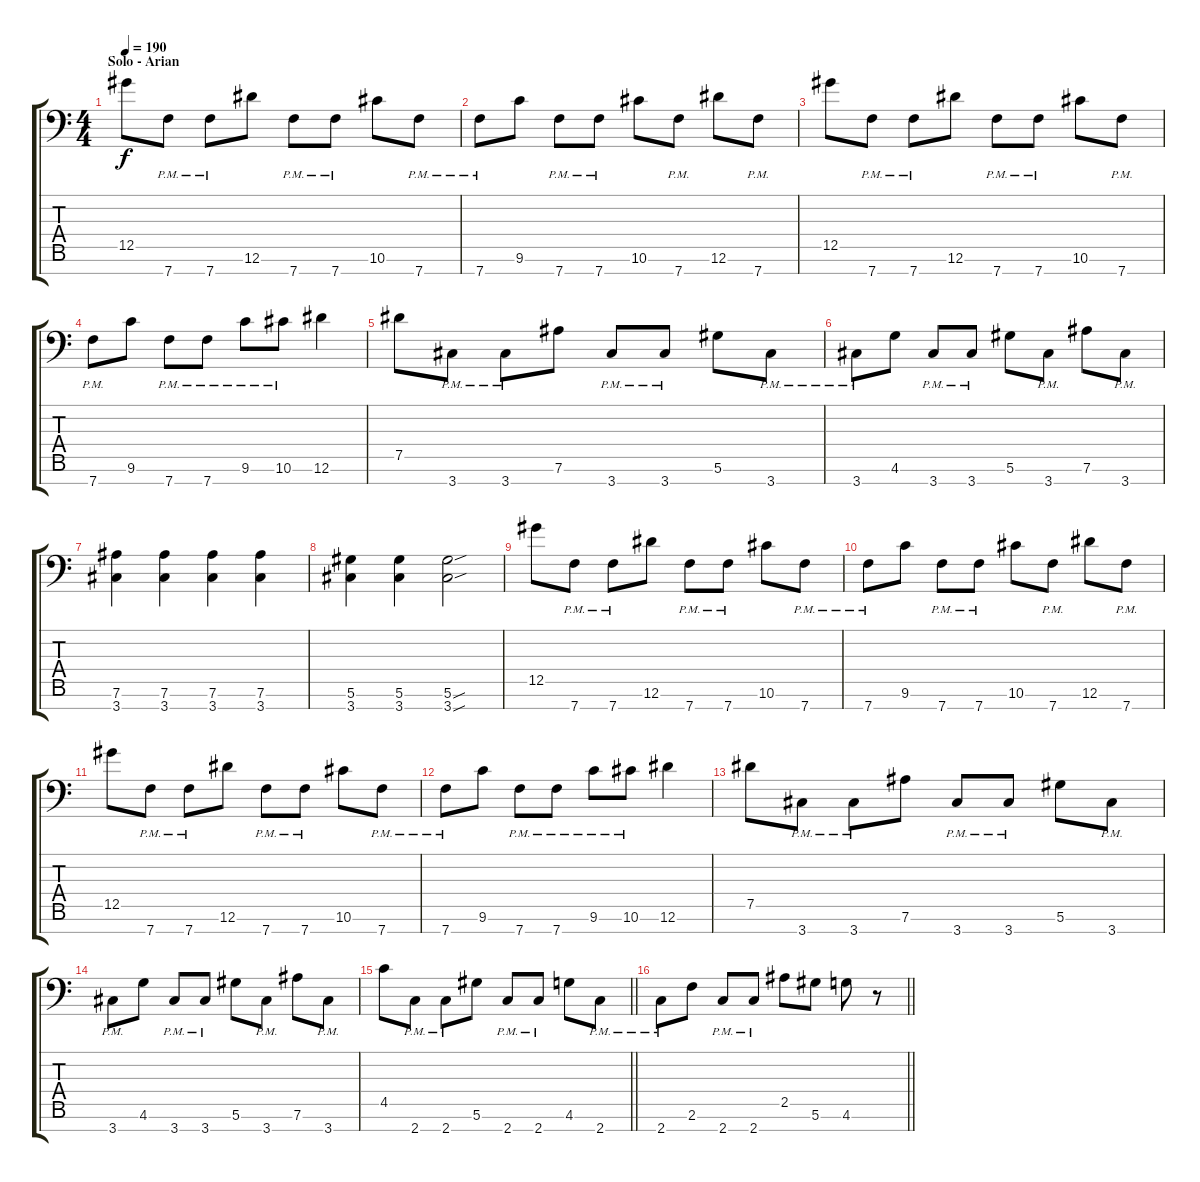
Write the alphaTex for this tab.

\track "" {instrument distortionguitar}
\staff {score tabs}
\tuning (Eb4 Bb3 Gb3 Db3 Ab2 Eb2 Bb1) {hide}
\ts (4 4)
\section ("" "Solo - Arian")
\tempo 190
\clef f4
\ks c
12.5.8{dy f volume 14 instrument distortionguitar} 7.7{pm}.8 7.7{pm}.8 12.6.8 7.7{pm}.8 7.7{pm}.8 10.6.8 7.7{pm}.8 |
7.7{pm}.8 9.6.8 7.7{pm}.8 7.7{pm}.8 10.6.8 7.7{pm}.8 12.6.8 7.7{pm}.8 |
12.5.8 7.7{pm}.8 7.7{pm}.8 12.6.8 7.7{pm}.8 7.7{pm}.8 10.6.8 7.7{pm}.8 |
7.7{pm}.8 9.6.8 7.7{pm}.8 7.7{pm}.8 9.6{pm}.8 10.6{pm}.8 12.6.4 |
7.5.8 3.7{pm}.8 3.7{pm}.8 7.6.8 3.7{pm}.8 3.7{pm}.8 5.6.8 3.7{pm}.8 |
3.7{pm}.8 4.6.8 3.7{pm}.8 3.7{pm}.8 5.6.8 3.7{pm}.8 7.6.8 3.7{pm}.8 |
(7.6 3.7).4 (7.6 3.7).4 (7.6 3.7).4 (7.6 3.7).4 |
(5.6 3.7).4 (5.6 3.7).4 (5.6{sou} 3.7{sou}).2 |
12.5.8 7.7{pm}.8 7.7{pm}.8 12.6.8 7.7{pm}.8 7.7{pm}.8 10.6.8 7.7{pm}.8 |
7.7{pm}.8 9.6.8 7.7{pm}.8 7.7{pm}.8 10.6.8 7.7{pm}.8 12.6.8 7.7{pm}.8 |
12.5.8 7.7{pm}.8 7.7{pm}.8 12.6.8 7.7{pm}.8 7.7{pm}.8 10.6.8 7.7{pm}.8 |
7.7{pm}.8 9.6.8 7.7{pm}.8 7.7{pm}.8 9.6{pm}.8 10.6{pm}.8 12.6.4 |
7.5.8 3.7{pm}.8 3.7{pm}.8 7.6.8 3.7{pm}.8 3.7{pm}.8 5.6.8 3.7{pm}.8 |
3.7{pm}.8 4.6.8 3.7{pm}.8 3.7{pm}.8 5.6.8 3.7{pm}.8 7.6.8 3.7{pm}.8 |
\barLineRight lightlight
4.5.8 2.7{pm}.8 2.7{pm}.8 5.6.8 2.7{pm}.8 2.7{pm}.8 4.6.8 2.7{pm}.8 |
\barLineRight lightlight
2.7{pm}.8 2.6.8 2.7{pm}.8 2.7{pm}.8 2.5.8 5.6.8 4.6.8 r.8
